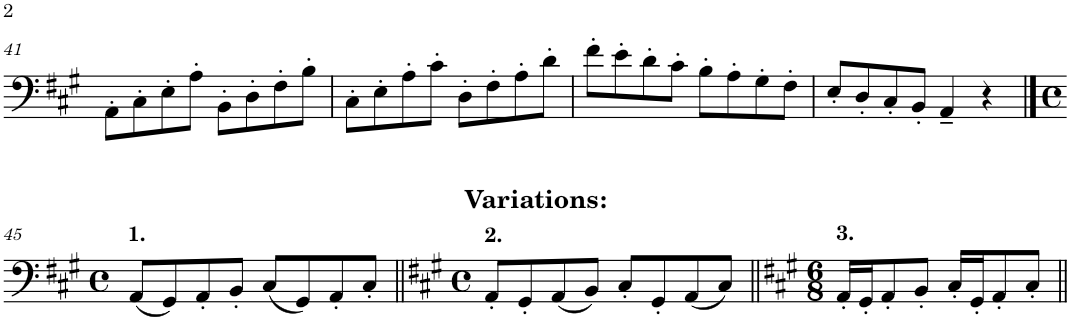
**kern
*part1
*staff1
*I"Trombone
*I'Tbn.
!!LO:PB:g=z
*clefF4
*k[f#c#g#]
*M4/4
*met(c)
=41
8AA'\L
8C#'\
8E'\
8A'\J
8BB'\L
8D'\
8F#'\
8B'\J
=42
8C#'\L
8E'\
8A'\
8c#'\J
8D'\L
8F#'\
8A'\
8d'\J
=43
8f#'\L
8e'\
8d'\
8c#'\J
8B'\L
8A'\
8G#'\
8F#'\J
=44
8E'/L
8D'/
8C#'/
8BB'/J
4AA~/
4r
!!LO:LB:g=z
==45
*M4/4
*met(c)
!LO:TX:a:B:t=Variations&colon;
!LO:TX:a:B:t=1.
(8AA/L
8GG#/)
8AA'/
8BB'/J
(8C#/L
8GG#/)
8AA'/
8C#'/J
=46||
*k[f#c#g#]
*M4/4
*met(c)
!LO:TX:a:B:t=2.
8AA'/L
8GG#'/
(8AA/
8BB/J)
8C#'/L
8GG#'/
(8AA/
8C#/J)
=47||
*k[f#c#g#]
*M6/8
!LO:TX:a:B:t=3.
16AA'/LL
16GG#'/J
8AA'/
8BB'/J
16C#'/LL
16GG#'/J
8AA'/
8C#'/J
=||
*-
